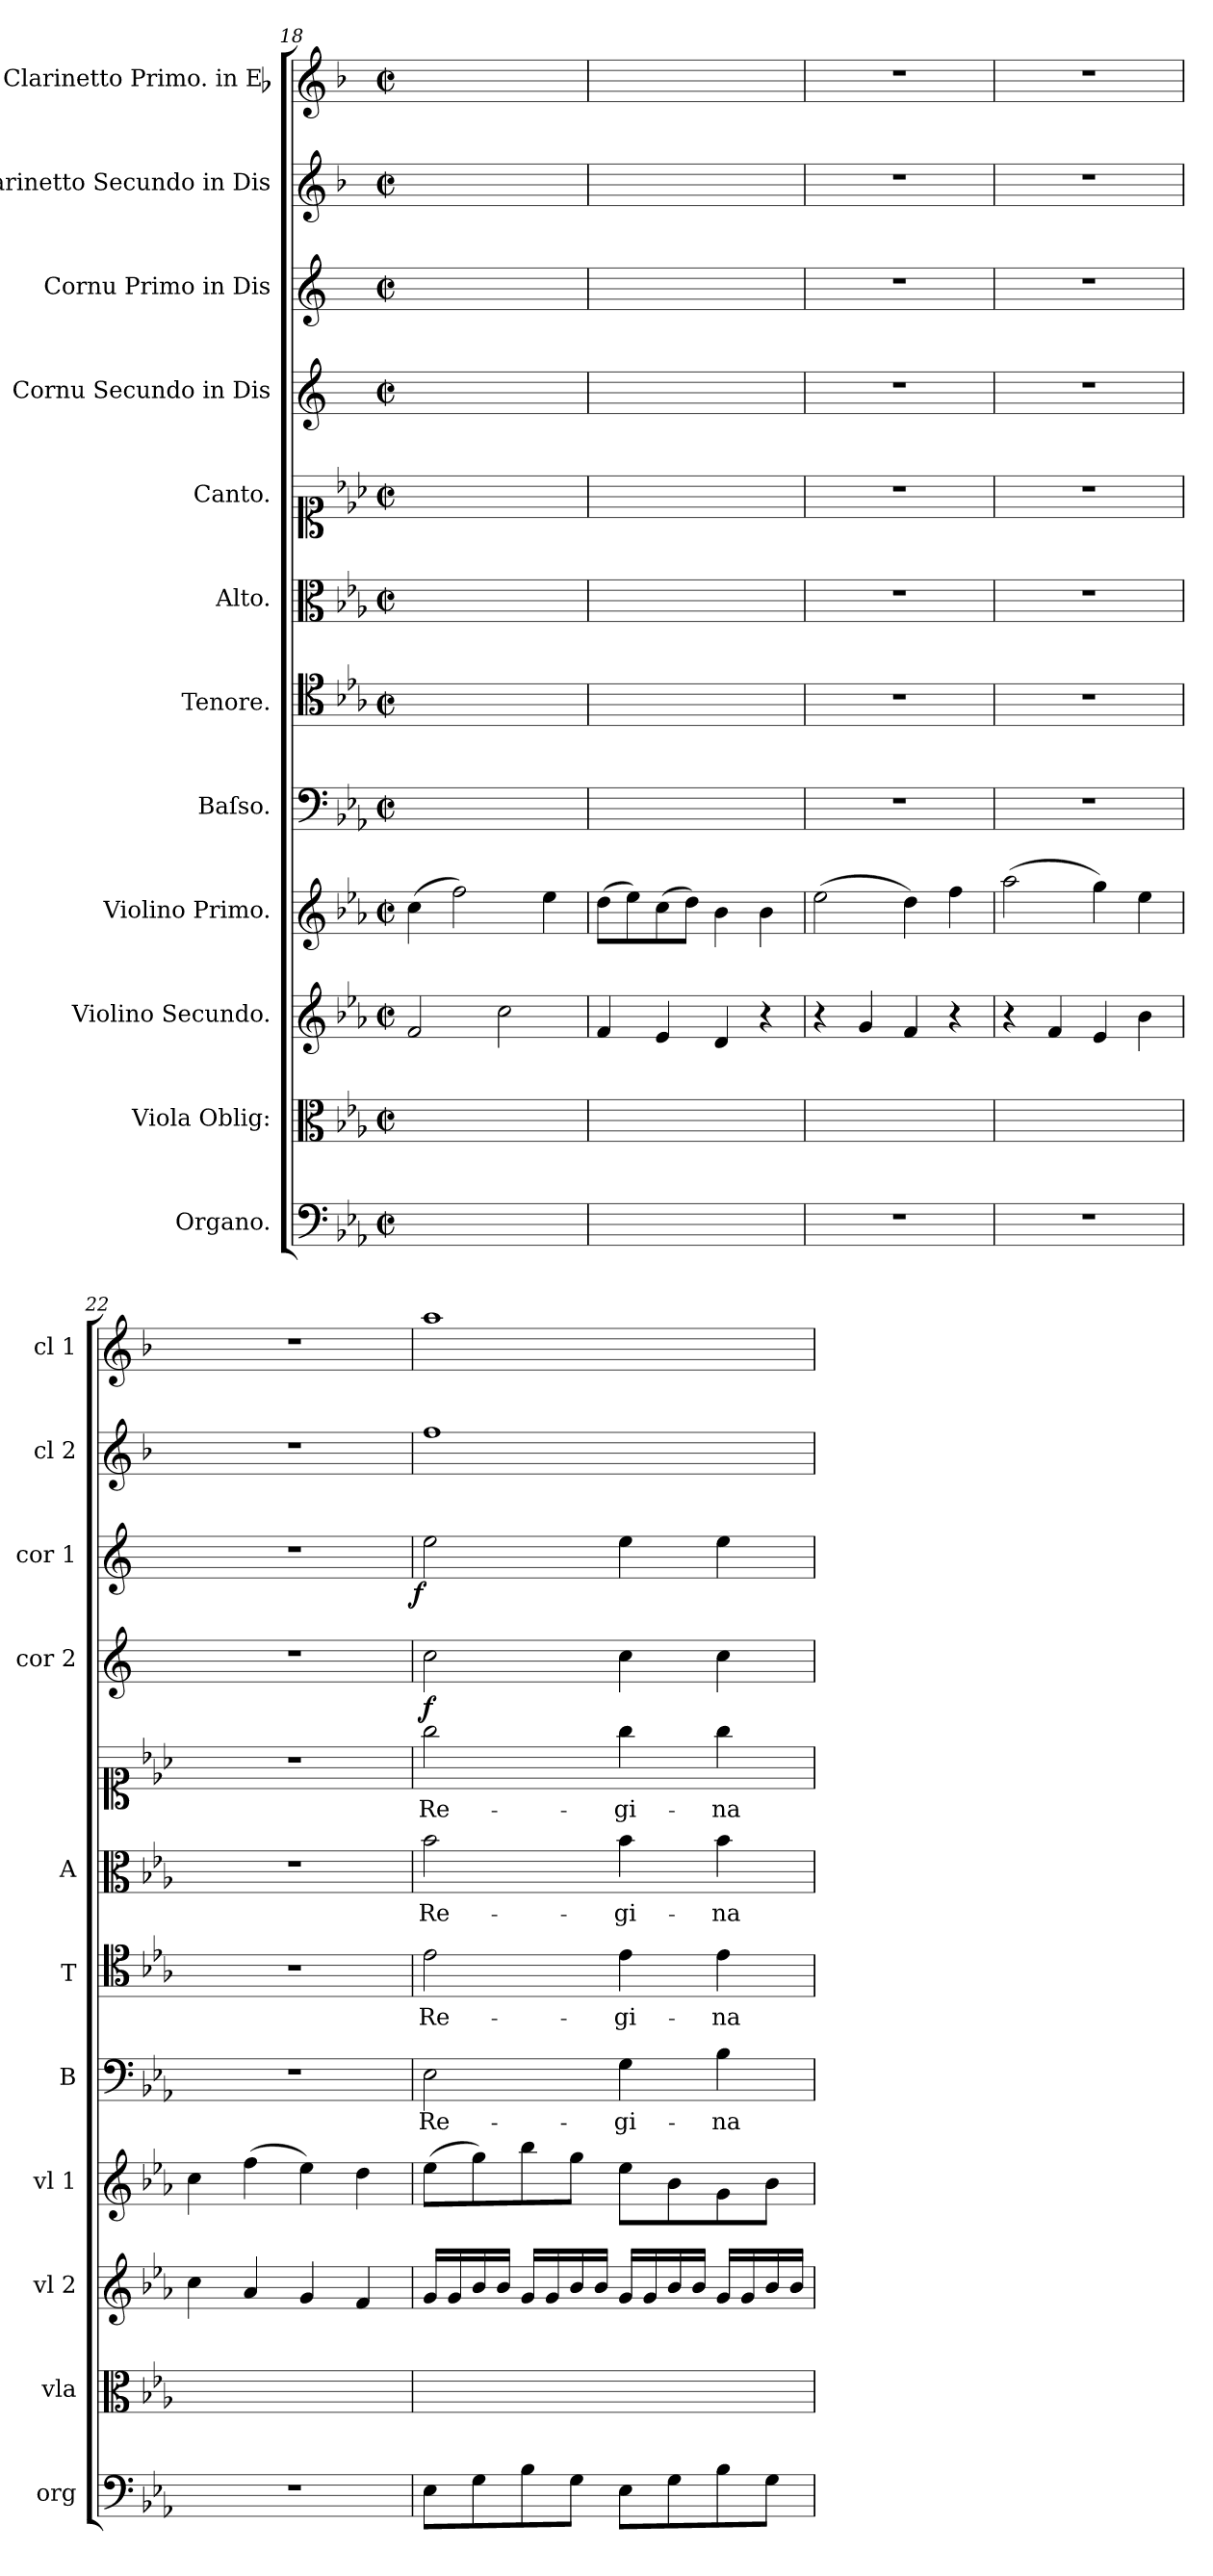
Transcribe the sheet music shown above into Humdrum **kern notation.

**kern	**dynam	**kern	**kern	**dynam	**kern	**dynam	**kern	**text	**kern	**text	**kern	**text	**kern	**text	**kern	**dynam	**kern	**dynam	**kern	**dynam	**kern	**dynam
*part12	*part12	*part11	*part10	*part10	*part9	*part9	*part8	*part8	*part7	*part7	*part6	*part6	*part5	*part5	*part4	*part4	*part3	*part3	*part2	*part2	*part1	*part1
*staff12	*staff12	*staff11	*staff10	*staff10	*staff9	*staff9	*staff8	*staff8	*staff7	*staff7	*staff6	*staff6	*staff5	*staff5	*staff4	*staff4	*staff3	*staff3	*staff2	*staff2	*staff1	*staff1
*I"Organo.	*	*I"Viola Oblig:	*I"Violino Secundo.	*	*I"Violino Primo.	*	*I"Baſso.	*	*I"Tenore.	*	*I"Alto.	*	*I"Canto.	*	*I"Cornu Secundo in Dis	*	*I"Cornu Primo in Dis	*	*I"Clarinetto Secundo in Dis	*	*I"Clarinetto Primo. in Eb	*
*I'org	*	*I'vla	*I'vl 2	*	*I'vl 1	*	*I'B	*	*I'T	*	*I'A	*	*	*	*I'cor 2	*	*I'cor 1	*	*I'cl 2	*	*I'cl 1	*
*clefF4	*	*clefC3	*clefG2	*	*clefG2	*	*clefF4	*	*clefC4	*	*clefC3	*	*clefC1	*	*clefG2	*	*clefG2	*	*clefG2	*	*clefG2	*
*	*	*	*	*	*	*	*	*	*	*	*	*	*	*	*ITrd5c9	*	*ITrd5c9	*	*ITrd1c2	*	*ITrd1c2	*
*k[b-e-a-]	*	*k[b-e-a-]	*k[b-e-a-]	*	*k[b-e-a-]	*	*k[b-e-a-]	*	*k[b-e-a-]	*	*k[b-e-a-]	*	*k[b-e-a-]	*	*k[b-e-a-]	*	*k[b-e-a-]	*	*k[b-e-a-]	*	*k[b-e-a-]	*
*E-:	*	*E-:	*E-:	*	*E-:	*	*E-:	*	*E-:	*	*E-:	*	*E-:	*	*E-:	*	*E-:	*	*E-:	*	*E-:	*
*M2/2	*	*M2/2	*M2/2	*	*M2/2	*	*M2/2	*	*M2/2	*	*M2/2	*	*M2/2	*	*M2/2	*	*M2/2	*	*M2/2	*	*M2/2	*
*met(c|)	*	*met(c|)	*met(c|)	*	*met(c|)	*	*met(c|)	*	*met(c|)	*	*met(c|)	*	*met(c|)	*	*met(c|)	*	*met(c|)	*	*met(c|)	*	*met(c|)	*
=18	=18	=18	=18	=18	=18	=18	=18	=18	=18	=18	=18	=18	=18	=18	=18	=18	=18	=18	=18	=18	=18	=18
1ryy	.	1ryy	2f/	.	(4cc\	.	1ryy	.	1ryy	.	1ryy	.	1ryy	.	1ryy	.	1ryy	.	1ryy	.	1ryy	.
.	.	.	.	.	2ff\)	.	.	.	.	.	.	.	.	.	.	.	.	.	.	.	.	.
.	.	.	2cc\	.	.	.	.	.	.	.	.	.	.	.	.	.	.	.	.	.	.	.
.	.	.	.	.	4ee-\	.	.	.	.	.	.	.	.	.	.	.	.	.	.	.	.	.
=19	=19	=19	=19	=19	=19	=19	=19	=19	=19	=19	=19	=19	=19	=19	=19	=19	=19	=19	=19	=19	=19	=19
1ryy	.	1ryy	4f/	.	(8dd\L	.	1ryy	.	1ryy	.	1ryy	.	1ryy	.	1ryy	.	1ryy	.	1ryy	.	1ryy	.
.	.	.	.	.	8ee-\)	.	.	.	.	.	.	.	.	.	.	.	.	.	.	.	.	.
.	.	.	4e-/	.	(8cc\	.	.	.	.	.	.	.	.	.	.	.	.	.	.	.	.	.
.	.	.	.	.	8dd\J)	.	.	.	.	.	.	.	.	.	.	.	.	.	.	.	.	.
.	.	.	4d/	.	4b-\	.	.	.	.	.	.	.	.	.	.	.	.	.	.	.	.	.
.	.	.	4r	.	4b-\	.	.	.	.	.	.	.	.	.	.	.	.	.	.	.	.	.
=20	=20	=20	=20	=20	=20	=20	=20	=20	=20	=20	=20	=20	=20	=20	=20	=20	=20	=20	=20	=20	=20	=20
1r	.	1ryy	4r	.	(2ee-\	.	1r	.	1r	.	1r	.	1r	.	1r	.	1r	.	1r	.	1r	.
.	.	.	4g/	.	.	.	.	.	.	.	.	.	.	.	.	.	.	.	.	.	.	.
.	.	.	4f/	.	4dd\)	.	.	.	.	.	.	.	.	.	.	.	.	.	.	.	.	.
.	.	.	4r	.	4ff\	.	.	.	.	.	.	.	.	.	.	.	.	.	.	.	.	.
=21	=21	=21	=21	=21	=21	=21	=21	=21	=21	=21	=21	=21	=21	=21	=21	=21	=21	=21	=21	=21	=21	=21
1r	.	1ryy	4r	.	(2aa-\	.	1r	.	1r	.	1r	.	1r	.	1r	.	1r	.	1r	.	1r	.
.	.	.	4f/	.	.	.	.	.	.	.	.	.	.	.	.	.	.	.	.	.	.	.
.	.	.	4e-/	.	4gg\)	.	.	.	.	.	.	.	.	.	.	.	.	.	.	.	.	.
.	.	.	4b-\	.	4ee-\	.	.	.	.	.	.	.	.	.	.	.	.	.	.	.	.	.
=22	=22	=22	=22	=22	=22	=22	=22	=22	=22	=22	=22	=22	=22	=22	=22	=22	=22	=22	=22	=22	=22	=22
1r	.	1ryy	4cc\	.	4cc\	.	1r	.	1r	.	1r	.	1r	.	1r	.	1r	.	1r	.	1r	.
.	.	.	4a-/	.	(4ff\	.	.	.	.	.	.	.	.	.	.	.	.	.	.	.	.	.
.	.	.	4g/	.	4ee-\)	.	.	.	.	.	.	.	.	.	.	.	.	.	.	.	.	.
.	.	.	4f/	.	4dd\	.	.	.	.	.	.	.	.	.	.	.	.	.	.	.	.	.
=23	=23	=23	=23	=23	=23	=23	=23	=23	=23	=23	=23	=23	=23	=23	=23	=23	=23	=23	=23	=23	=23	=23
!	!	!	!	!	!	!	!	!	!	!	!	!	!	!	!	!	!	!LO:DY:rj	!	!	!	!
8E-\L	forto	1ryy	16g/LL	forto	(8ee-\L	forto	2E-\	Re-	2e-\	Re-	2b-\	Re-	2gg\	Re-	2e-\	f	2g\	f	1ee-\	forto	1gg\	forto
.	.	.	16g/	.	.	.	.	.	.	.	.	.	.	.	.	.	.	.	.	.	.	.
8G\	.	.	16b-/	.	8gg\)	.	.	.	.	.	.	.	.	.	.	.	.	.	.	.	.	.
.	.	.	16b-/JJ	.	.	.	.	.	.	.	.	.	.	.	.	.	.	.	.	.	.	.
8B-\	.	.	16g/LL	.	8bb-\	.	.	.	.	.	.	.	.	.	.	.	.	.	.	.	.	.
.	.	.	16g/	.	.	.	.	.	.	.	.	.	.	.	.	.	.	.	.	.	.	.
8G\J	.	.	16b-/	.	8gg\J	.	.	.	.	.	.	.	.	.	.	.	.	.	.	.	.	.
.	.	.	16b-/JJ	.	.	.	.	.	.	.	.	.	.	.	.	.	.	.	.	.	.	.
8E-\L	.	.	16g/LL	.	8ee-\L	.	4G\	-gi-	4e-\	-gi-	4b-\	-gi-	4gg\	-gi-	4e-\	.	4g\	.	.	.	.	.
.	.	.	16g/	.	.	.	.	.	.	.	.	.	.	.	.	.	.	.	.	.	.	.
8G\	.	.	16b-/	.	8b-\	.	.	.	.	.	.	.	.	.	.	.	.	.	.	.	.	.
.	.	.	16b-/JJ	.	.	.	.	.	.	.	.	.	.	.	.	.	.	.	.	.	.	.
8B-\	.	.	16g/LL	.	8g\	.	4B-\	-na	4e-\	-na	4b-\	-na	4gg\	-na	4e-\	.	4g\	.	.	.	.	.
.	.	.	16g/	.	.	.	.	.	.	.	.	.	.	.	.	.	.	.	.	.	.	.
8G\J	.	.	16b-/	.	8b-\J	.	.	.	.	.	.	.	.	.	.	.	.	.	.	.	.	.
.	.	.	16b-/JJ	.	.	.	.	.	.	.	.	.	.	.	.	.	.	.	.	.	.	.
=	=	=	=	=	=	=	=	=	=	=	=	=	=	=	=	=	=	=	=	=	=	=
*-	*-	*-	*-	*-	*-	*-	*-	*-	*-	*-	*-	*-	*-	*-	*-	*-	*-	*-	*-	*-	*-	*-
